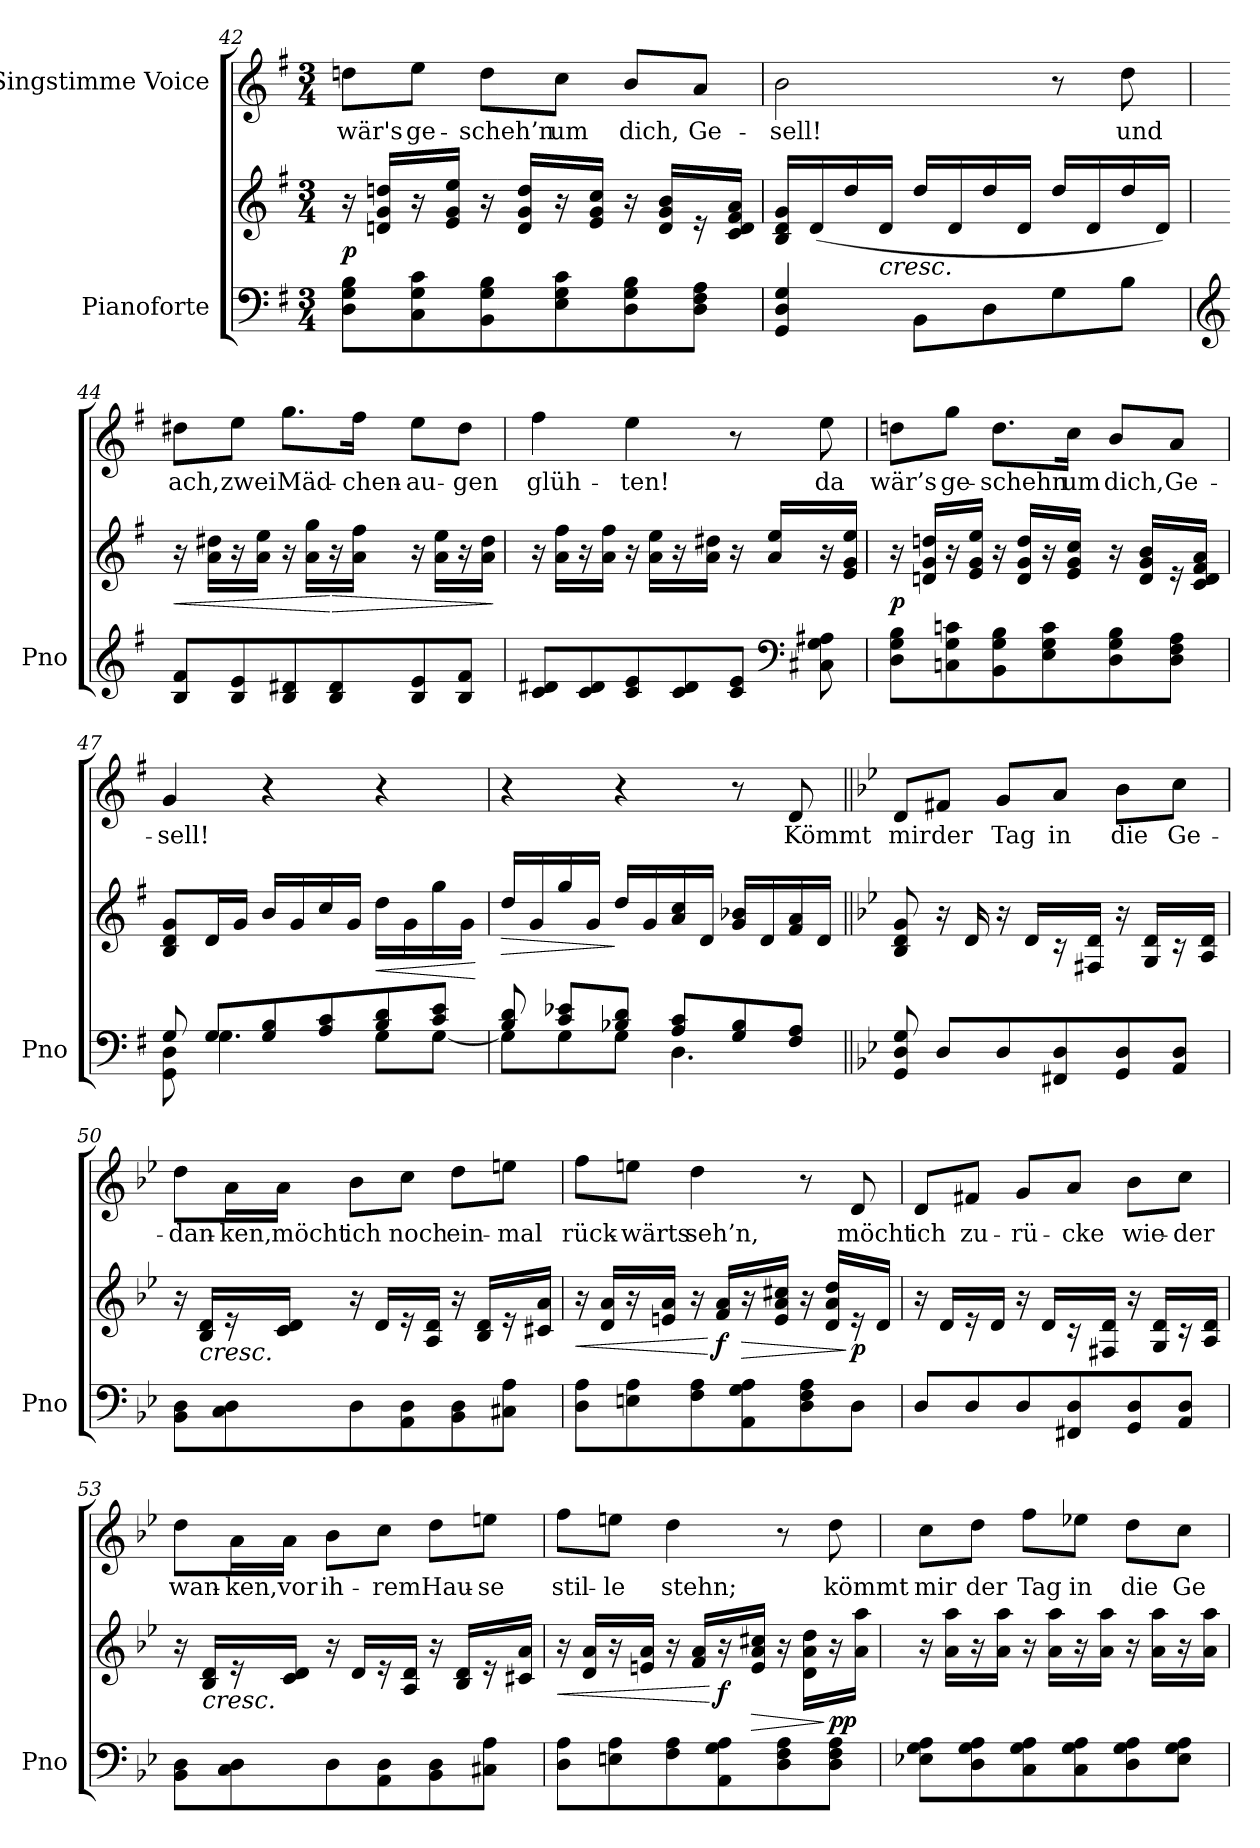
**kern	**kern	**dynam	**kern	**text
*part2	*part2	*part2	*part1	*part1
*staff3	*staff2	*staff2/3	*staff1	*staff1
*I"Pianoforte	*	*	*I"Singstimme Voice	*
*I'Pno	*	*	*	*
!!LO:LB:g=z
*clefF4	*clefG2	*	*clefG2	*
*k[f#]	*k[f#]	*	*k[f#]	*
*M3/4	*M3/4	*	*M3/4	*
=42	=42	=42	=42	=42
!	!	!LO:DY:b	!	!LO:LY:b
8D\ 8G\ 8B\L	16r	p	8ddn\L	wär's
.	16dn/ 16g/ 16ddn/LL	.	.	.
!	!	!	!	!LO:LY:b
8C\ 8G\ 8c\	16r	.	8ee\J	ge-
.	16e/ 16g/ 16ee/JJ	.	.	.
!	!	!	!	!LO:LY:b
8BB\ 8G\ 8B\	16r	.	8dd\L	-scheh’n
.	16d/ 16g/ 16dd/LL	.	.	.
!	!	!	!	!LO:LY:b
8E\ 8G\ 8c\	16r	.	8cc\J	um
.	16e/ 16g/ 16cc/JJ	.	.	.
!	!	!	!	!LO:LY:b
8D\ 8G\ 8B\	16r	.	8b/L	dich,
.	16d/ 16g/ 16b/LL	.	.	.
!	!	!	!	!LO:LY:b
8D\ 8F#\ 8A\J	16r	.	8a/J	Ge-
.	16c/ 16d/ 16f#/ 16a/JJ	.	.	.
=43	=43	=43	=43	=43
!	!	!	!	!LO:LY:b
4GG/ 4D/ 4G/	16B/ 16d/ 16g/LL	.	2b\	-sell!
.	(<16d/	.	.	.
.	16dd/	.	.	.
!	!LO:TX:b:i:t=cresc.	!	!	!
.	16d/JJ	.	.	.
8BB\L	16dd/LL	.	.	.
.	16d/	.	.	.
8D\	16dd/	.	.	.
.	16d/JJ	.	.	.
8G\	16dd/LL	.	8r	.
.	16d/	.	.	.
!	!	!	!	!LO:LY:b
8B\J	16dd/	.	8dd\	und
.	16d/JJ)	.	.	.
=44	=44	=44	=44	=44
*clefG2	*	*	*	*
!	!	!LO:HP:b	!	!LO:LY:b
8B/ 8f#/L	16r	<	8dd#X\L	ach,
.	16a\ 16dd#X\LL	.	.	.
!	!	!	!	!LO:LY:b
8B/ 8e/	16r	.	8ee\J	zwei
.	16a\ 16ee\JJ	.	.	.
!	!	!	!	!LO:LY:b
8B/ 8d#X/	16r	.	8.gg\L	Mäd-
.	16a\ 16gg\LL	.	.	.
!	!	!LO:HP:n=1:b	!	!
8B/ 8d#/	16r	[ >	.	.
!	!	!	!	!LO:LY:b
.	16a\ 16ff#\JJ	.	16ff#\Jk	-chen-
!	!	!	!	!LO:LY:b
8B/ 8e/	16r	.	8ee\L	-au-
.	16a\ 16ee\LL	.	.	.
!	!	!	!	!LO:LY:b
8B/ 8f#/J	16r	.	8dd#\J	-gen
.	16a\ 16dd#\JJ	.	.	.
.	.	]	.	.
=45	=45	=45	=45	=45
!	!	!	!	!LO:LY:b
8c/ 8d#X/L	16r	.	4ff#\	glüh-
.	16a\ 16ff#\LL	.	.	.
8c/ 8d#/	16r	.	.	.
.	16a\ 16ff#\JJ	.	.	.
!	!	!	!	!LO:LY:b
8c/ 8e/	16r	.	4ee\	-ten!
.	16a\ 16ee\LL	.	.	.
8c/ 8d#/	16r	.	.	.
.	16a\ 16dd#X\JJ	.	.	.
8c/ 8e/J	16r	.	8r	.
.	16a/ 16ee/LL	.	.	.
*clefF4	*	*	*	*
!	!	!	!	!LO:LY:b
8C#X\ 8G\ 8A#X\	16r	.	8ee\	da
.	16e/ 16g/ 16ee/JJ	.	.	.
!!LO:LB:g=z
=46	=46	=46	=46	=46
!	!	!LO:DY:b	!	!LO:LY:b
8D\ 8G\ 8B\L	16r	p	8ddn\L	wär’s
.	16dn/ 16g/ 16ddn/LL	.	.	.
!	!	!	!	!LO:LY:b
8Cn\ 8G\ 8cn\	16r	.	8gg\J	ge-
.	16e/ 16g/ 16ee/JJ	.	.	.
!	!	!	!	!LO:LY:b
8BB\ 8G\ 8B\	16r	.	8.dd\L	-schehn
.	16d/ 16g/ 16dd/LL	.	.	.
8E\ 8G\ 8c\	16r	.	.	.
!	!	!	!	!LO:LY:b
.	16e/ 16g/ 16cc/JJ	.	16cc\Jk	um
!	!	!	!	!LO:LY:b
8D\ 8G\ 8B\	16r	.	8b/L	dich,
.	16d/ 16g/ 16b/LL	.	.	.
!	!	!	!	!LO:LY:b
8D\ 8F#\ 8A\J	16r	.	8a/J	Ge-
.	16c/ 16d/ 16f#/ 16a/JJ	.	.	.
=47	=47	=47	=47	=47
*^	*	*	*	*
!	!	!	!	!	!LO:LY:b
8G/	8GG\ 8D\	8B/ 8d/ 8g/L	.	4g/	-sell!
8G/L	4.G\	16d/L	.	.	.
.	.	16g/JJ	.	.	.
8G/ 8B/	.	16b/LL	.	4r	.
.	.	16g/	.	.	.
8A/ 8c/	.	16cc/	.	.	.
.	.	16g/JJ	.	.	.
!	!	!	!LO:HP:b	!	!
8B/ 8d/	8G\L	16dd\LL	<	4r	.
.	.	16g\	.	.	.
8c/ 8e/J	[8G\J	16gg\	.	.	.
.	.	16g\JJ	.	.	.
*v	*v	*	*	*	*
.	.	[	.	.
=48	=48	=48	=48	=48
*^	*	*	*	*
!	!	!	!LO:HP:b	!	!
8B/ 8d/	8G\L]	16dd/LL	>	4r	.
.	.	16g/	.	.	.
8c/ 8e-X/L	8G\	16gg/	.	.	.
.	.	16g/JJ	.	.	.
8B-X/ 8d/J	8G\J	16dd/LL	]	4r	.
.	.	16g/	.	.	.
8A/ 8c/L	4.D\	16a/ 16cc/	.	.	.
.	.	16d/JJ	.	.	.
8G/ 8B-/	.	16g/ 16b-X/LL	.	8r	.
.	.	16d/	.	.	.
!	!	!	!	!	!LO:LY:b
8F#/ 8A/J	.	16f#/ 16a/	.	8d/	Kömmt
.	.	16d/JJ	.	.	.
*v	*v	*	*	*	*
=49||	=49||	=49||	=49||	=49||
*k[b-e-]	*k[b-e-]	*	*k[b-e-]	*
!	!	!	!	!LO:LY:b
8GG/ 8D/ 8G/	8B-/ 8d/ 8g/	.	8d/L	mir
!	!	!	!	!LO:LY:b
8D/L	16r	.	8f#X/J	der
.	16d/	.	.	.
!	!	!	!	!LO:LY:b
8D/	16r	.	8g/L	Tag
.	16d/LL	.	.	.
!	!	!	!	!LO:LY:b
8FF#X/ 8D/	16r	.	8a/J	in
.	16F#X/ 16d/JJ	.	.	.
!	!	!	!	!LO:LY:b
8GG/ 8D/	16r	.	8b-\L	die
.	16G/ 16d/LL	.	.	.
!	!	!	!	!LO:LY:b
8AA/ 8D/J	16r	.	8cc\J	Ge-
.	16A/ 16d/JJ	.	.	.
!!LO:LB:g=z
=50	=50	=50	=50	=50
!	!	!	!	!LO:LY:b
8BB-\ 8D\L	16r	.	8dd\L	-dan-
!	!LO:TX:b:i:t=cresc.	!	!	!
.	16B-/ 16d/LL	.	.	.
!	!	!	!	!LO:LY:b
8C\ 8D\	16r	.	16a\L	-ken,
!	!	!	!	!LO:LY:b
.	16c/ 16d/JJ	.	16a\JJ	möcht
!	!	!	!	!LO:LY:b
8D\	16r	.	8b-\L	ich
.	16d/LL	.	.	.
!	!	!	!	!LO:LY:b
8AA\ 8D\	16r	.	8cc\J	noch
.	16A/ 16d/JJ	.	.	.
!	!	!	!	!LO:LY:b
8BB-\ 8D\	16r	.	8dd\L	ein-
.	16B-/ 16d/LL	.	.	.
!	!	!	!	!LO:LY:b
8C#X\ 8A\J	16r	.	8een\J	-mal
.	16c#X/ 16a/JJ	.	.	.
=51	=51	=51	=51	=51
!	!	!LO:HP:b	!	!LO:LY:b
8D\ 8A\L	16r	<	8ff\L	rück-
.	16d/ 16a/LL	.	.	.
!	!	!	!	!LO:LY:b
8En\ 8A\	16r	.	8een\J	-wärts
.	16en/ 16a/JJ	.	.	.
!	!	!	!	!LO:LY:b
8F\ 8A\	16r	.	4dd\	seh’n,
!	!	!LO:DY:n=1:b	!	!
.	16f/ 16a/LL	[ f	.	.
!	!	!LO:HP:b	!	!
8AA\ 8G\ 8A\	16r	>	.	.
.	16e/ 16a/ 16cc#X/JJ	.	.	.
8D\ 8F\ 8A\	16r	.	8r	.
.	16d/ 16a/ 16dd/LL	.	.	.
!	!	!LO:DY:n=2:b	!	!LO:LY:b
8D\J	16r	] p	8d/	möcht
.	16d/JJ	.	.	.
=52	=52	=52	=52	=52
!	!	!	!	!LO:LY:b
8D/L	16r	.	8d/L	ich
.	16d/LL	.	.	.
!	!	!	!	!LO:LY:b
8D/	16r	.	8f#X/J	zu-
.	16d/JJ	.	.	.
!	!	!	!	!LO:LY:b
8D/	16r	.	8g/L	-rü-
.	16d/LL	.	.	.
!	!	!	!	!LO:LY:b
8FF#X/ 8D/	16r	.	8a/J	-cke
.	16F#X/ 16d/JJ	.	.	.
!	!	!	!	!LO:LY:b
8GG/ 8D/	16r	.	8b-\L	wie-
.	16G/ 16d/LL	.	.	.
!	!	!	!	!LO:LY:b
8AA/ 8D/J	16r	.	8cc\J	-der
.	16A/ 16d/JJ	.	.	.
!!LO:PB:g=z
=53	=53	=53	=53	=53
!	!	!	!	!LO:LY:b
8BB-\ 8D\L	16r	.	8dd\L	wan-
!	!LO:TX:b:i:t=cresc.	!	!	!
.	16B-/ 16d/LL	.	.	.
!	!	!	!	!LO:LY:b
8C\ 8D\	16r	.	16a\L	-ken,
!	!	!	!	!LO:LY:b
.	16c/ 16d/JJ	.	16a\JJ	vor
!	!	!	!	!LO:LY:b
8D\	16r	.	8b-\L	ih-
.	16d/LL	.	.	.
!	!	!	!	!LO:LY:b
8AA\ 8D\	16r	.	8cc\J	-rem
.	16A/ 16d/JJ	.	.	.
!	!	!	!	!LO:LY:b
8BB-\ 8D\	16r	.	8dd\L	Hau-
.	16B-/ 16d/LL	.	.	.
!	!	!	!	!LO:LY:b
8C#X\ 8A\J	16r	.	8een\J	-se
.	16c#X/ 16a/JJ	.	.	.
=54	=54	=54	=54	=54
!	!	!LO:HP:b	!	!LO:LY:b
8D\ 8A\L	16r	<	8ff\L	stil-
.	16d/ 16a/LL	.	.	.
!	!	!	!	!LO:LY:b
8En\ 8A\	16r	.	8een\J	-le
.	16en/ 16a/JJ	.	.	.
!	!	!	!	!LO:LY:b
8F\ 8A\	16r	.	4dd\	-stehn;
.	16f/ 16a/LL	.	.	.
!	!	!LO:DY:n=1:b	!	!
8AA\ 8G\ 8A\	16r	[ f	.	.
!	!	!LO:HP:b	!	!
.	16e/ 16a/ 16cc#X/JJ	>	.	.
8D\ 8F\ 8A\	16r	.	8r	.
.	16d\ 16a\ 16dd\LL	.	.	.
!	!	!LO:DY:n=2:b	!	!LO:LY:b
8D\ 8F\ 8A\J	16r	] pp	8dd\	kömmt
.	16a\ 16aa\JJ	.	.	.
=55	=55	=55	=55	=55
!	!	!	!	!LO:LY:b
8E-X\ 8G\ 8A\L	16r	.	8cc\L	mir
.	16a\ 16aa\LL	.	.	.
!	!	!	!	!LO:LY:b
8D\ 8G\ 8A\	16r	.	8dd\J	der
.	16a\ 16aa\JJ	.	.	.
!	!	!	!	!LO:LY:b
8C\ 8G\ 8A\	16r	.	8ff\L	Tag
.	16a\ 16aa\LL	.	.	.
!	!	!	!	!LO:LY:b
8C\ 8G\ 8A\	16r	.	8ee-X\J	in
.	16a\ 16aa\JJ	.	.	.
!	!	!	!	!LO:LY:b
8D\ 8G\ 8A\	16r	.	8dd\L	die
.	16a\ 16aa\LL	.	.	.
!	!	!	!	!LO:LY:b
8E-\ 8G\ 8A\J	16r	.	8cc\J	Ge-
.	16a\ 16aa\JJ	.	.	.
=	=	=	=	=
*-	*-	*-	*-	*-
